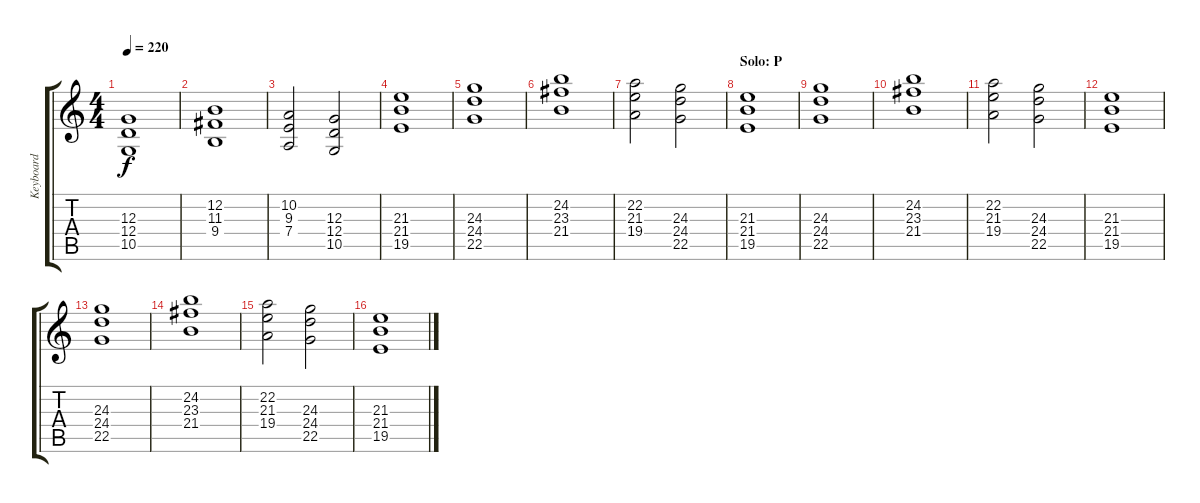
\track ("Keyboard" "Keyboard") {instrument synthbrass1}
\staff {score tabs}
\tuning (E4 B3 G3 D3 A2 E2) {hide}
\ts (4 4)
\tempo 220
\clef g2
\ks c
(12.3 12.4 10.5).1{dy f} |
(12.2 11.3 9.4).1 |
(10.2 9.3 7.4).2 (12.3 12.4 10.5).2 |
(21.3 21.4 19.5).1 |
(24.3 24.4 22.5).1 |
(24.2 23.3 21.4).1 |
(22.2 21.3 19.4).2 (24.3 24.4 22.5).2 |
\section ("" "Solo: P")
(21.3 21.4 19.5).1 |
(24.3 24.4 22.5).1 |
(24.2 23.3 21.4).1 |
(22.2 21.3 19.4).2 (24.3 24.4 22.5).2 |
(21.3 21.4 19.5).1 |
(24.3 24.4 22.5).1 |
(24.2 23.3 21.4).1 |
(22.2 21.3 19.4).2 (24.3 24.4 22.5).2 |
(21.3 21.4 19.5).1
